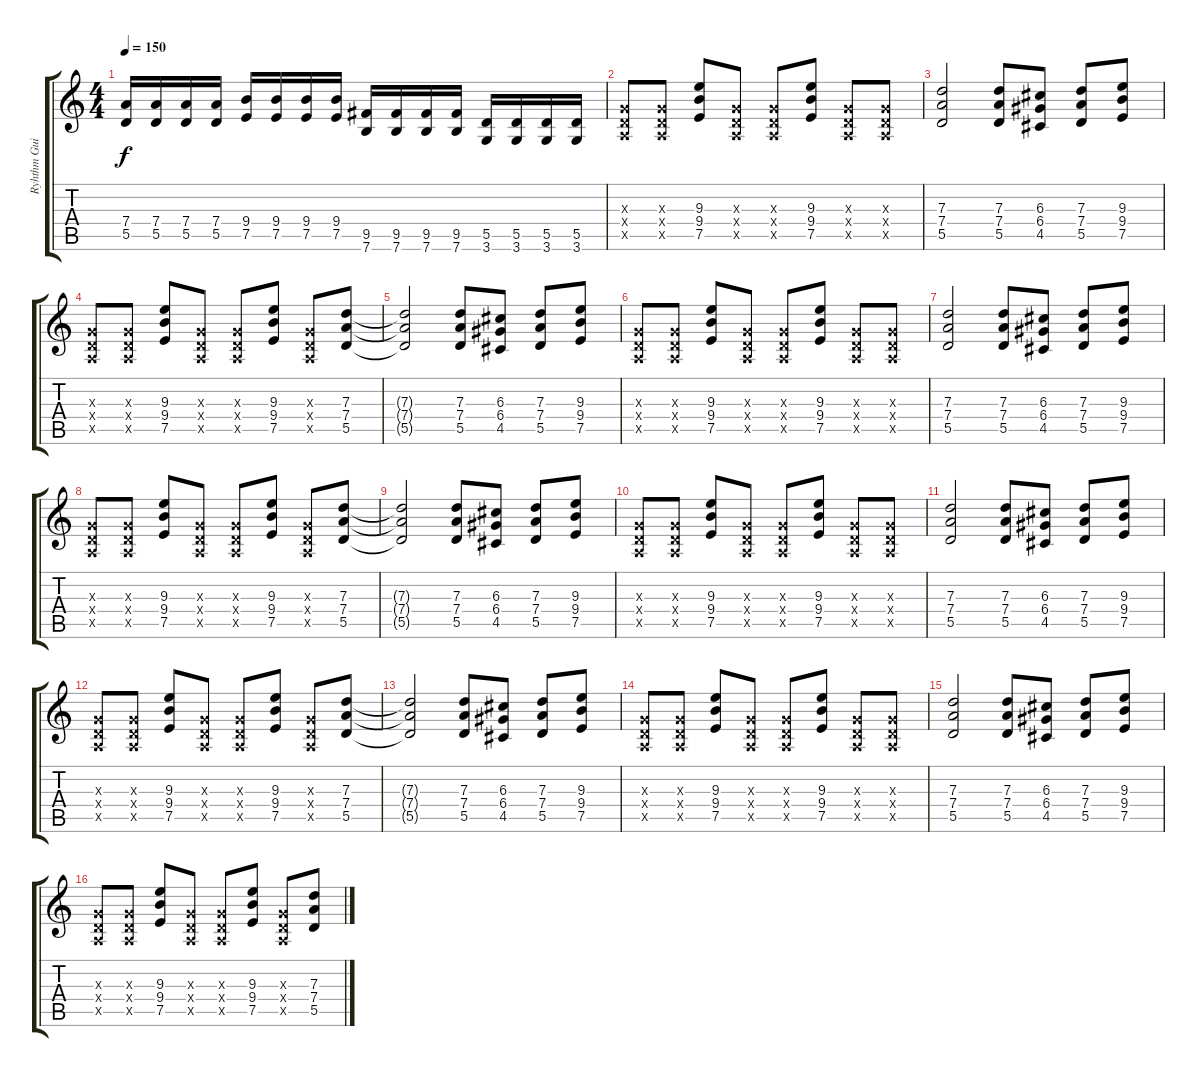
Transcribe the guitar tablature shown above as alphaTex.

\track ("Ryhthm Guitar" "Ryhthm Gui") {instrument distortionguitar}
\staff {score tabs}
\tuning (E4 B3 G3 D3 A2 E2) {hide}
\ts (4 4)
\tempo 150
\clef g2
\ks c
(7.4 5.5).16{dy f instrument distortionguitar} (7.4 5.5).16 (7.4 5.5).16 (7.4 5.5).16 (9.4 7.5).16 (9.4 7.5).16 (9.4 7.5).16 (9.4 7.5).16 (9.5 7.6).16 (9.5 7.6).16 (9.5 7.6).16 (9.5 7.6).16 (5.5 3.6).16 (5.5 3.6).16 (5.5 3.6).16 (5.5 3.6).16 |
(0.3{x} 0.4{x} 0.5{x}).8 (0.3{x} 0.4{x} 0.5{x}).8 (9.3 9.4 7.5).8 (0.3{x} 0.4{x} 0.5{x}).8 (0.3{x} 0.4{x} 0.5{x}).8 (9.3 9.4 7.5).8 (0.3{x} 0.4{x} 0.5{x}).8 (0.3{x} 0.4{x} 0.5{x}).8 |
(7.3 7.4 5.5).2 (7.3 7.4 5.5).8 (6.3 6.4 4.5).8 (7.3 7.4 5.5).8 (9.3 9.4 7.5).8 |
(0.3{x} 0.4{x} 0.5{x}).8 (0.3{x} 0.4{x} 0.5{x}).8 (9.3 9.4 7.5).8 (0.3{x} 0.4{x} 0.5{x}).8 (0.3{x} 0.4{x} 0.5{x}).8 (9.3 9.4 7.5).8 (0.3{x} 0.4{x} 0.5{x}).8 (7.3 7.4 5.5).8 |
(7.3{t} 7.4{t} 5.5{t}).2 (7.3 7.4 5.5).8 (6.3 6.4 4.5).8 (7.3 7.4 5.5).8 (9.3 9.4 7.5).8 |
(0.3{x} 0.4{x} 0.5{x}).8 (0.3{x} 0.4{x} 0.5{x}).8 (9.3 9.4 7.5).8 (0.3{x} 0.4{x} 0.5{x}).8 (0.3{x} 0.4{x} 0.5{x}).8 (9.3 9.4 7.5).8 (0.3{x} 0.4{x} 0.5{x}).8 (0.3{x} 0.4{x} 0.5{x}).8 |
(7.3 7.4 5.5).2 (7.3 7.4 5.5).8 (6.3 6.4 4.5).8 (7.3 7.4 5.5).8 (9.3 9.4 7.5).8 |
(0.3{x} 0.4{x} 0.5{x}).8 (0.3{x} 0.4{x} 0.5{x}).8 (9.3 9.4 7.5).8 (0.3{x} 0.4{x} 0.5{x}).8 (0.3{x} 0.4{x} 0.5{x}).8 (9.3 9.4 7.5).8 (0.3{x} 0.4{x} 0.5{x}).8 (7.3 7.4 5.5).8 |
(7.3{t} 7.4{t} 5.5{t}).2 (7.3 7.4 5.5).8 (6.3 6.4 4.5).8 (7.3 7.4 5.5).8 (9.3 9.4 7.5).8 |
(0.3{x} 0.4{x} 0.5{x}).8 (0.3{x} 0.4{x} 0.5{x}).8 (9.3 9.4 7.5).8 (0.3{x} 0.4{x} 0.5{x}).8 (0.3{x} 0.4{x} 0.5{x}).8 (9.3 9.4 7.5).8 (0.3{x} 0.4{x} 0.5{x}).8 (0.3{x} 0.4{x} 0.5{x}).8 |
(7.3 7.4 5.5).2 (7.3 7.4 5.5).8 (6.3 6.4 4.5).8 (7.3 7.4 5.5).8 (9.3 9.4 7.5).8 |
(0.3{x} 0.4{x} 0.5{x}).8 (0.3{x} 0.4{x} 0.5{x}).8 (9.3 9.4 7.5).8 (0.3{x} 0.4{x} 0.5{x}).8 (0.3{x} 0.4{x} 0.5{x}).8 (9.3 9.4 7.5).8 (0.3{x} 0.4{x} 0.5{x}).8 (7.3 7.4 5.5).8 |
(7.3{t} 7.4{t} 5.5{t}).2 (7.3 7.4 5.5).8 (6.3 6.4 4.5).8 (7.3 7.4 5.5).8 (9.3 9.4 7.5).8 |
(0.3{x} 0.4{x} 0.5{x}).8 (0.3{x} 0.4{x} 0.5{x}).8 (9.3 9.4 7.5).8 (0.3{x} 0.4{x} 0.5{x}).8 (0.3{x} 0.4{x} 0.5{x}).8 (9.3 9.4 7.5).8 (0.3{x} 0.4{x} 0.5{x}).8 (0.3{x} 0.4{x} 0.5{x}).8 |
(7.3 7.4 5.5).2 (7.3 7.4 5.5).8 (6.3 6.4 4.5).8 (7.3 7.4 5.5).8 (9.3 9.4 7.5).8 |
(0.3{x} 0.4{x} 0.5{x}).8 (0.3{x} 0.4{x} 0.5{x}).8 (9.3 9.4 7.5).8 (0.3{x} 0.4{x} 0.5{x}).8 (0.3{x} 0.4{x} 0.5{x}).8 (9.3 9.4 7.5).8 (0.3{x} 0.4{x} 0.5{x}).8 (7.3 7.4 5.5).8
